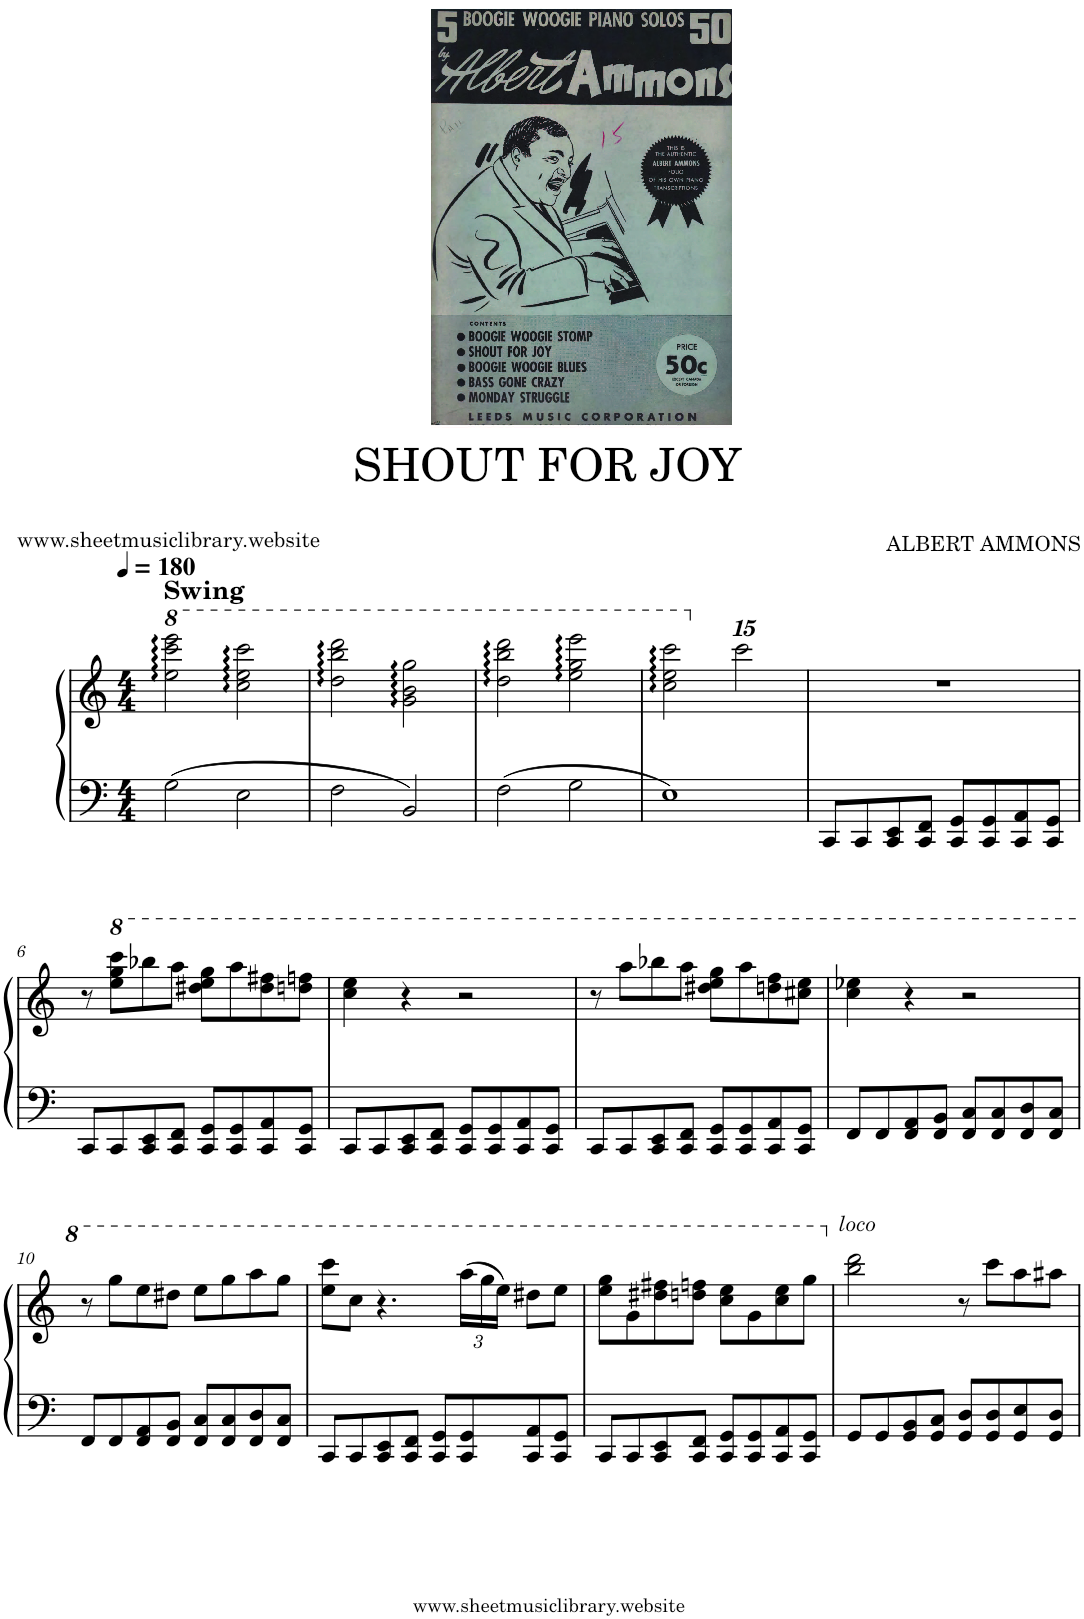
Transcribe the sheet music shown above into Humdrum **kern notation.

**kern	**kern
*part1	*part1
*staff2	*staff1
*I"Piano	*
*I'Pno.	*
*clefF4	*clefG2
*k[]	*k[]
*M4/4	*M4/4
*MM180	*MM180
*	*8va
=1	=1
!	!LO:TX:a:B:t=Swing
2G\	2eee\:: 2cccc\:: 2eeee\::
2E\	2ccc\:: 2eee\:: 2cccc\::
=2	=2
2F\	2ddd\:: 2bbb\:: 2dddd\::
2BB/	2gg\:: 2bb\:: 2ggg\::
=3	=3
2F\	2ddd\:: 2bbb\:: 2dddd\::
2G\	2eee\:: 2ggg\:: 2eeee\::
=4	=4
1E	2ccc\:: 2eee\:: 2cccc\::
*	*X8va
*	*15ba
.	2c\
=5	=5
*	*X15ba
8CC/L	1r
8CC/	.
8CC/ 8EE/	.
8CC/ 8FF/J	.
8CC/ 8GG/L	.
8CC/ 8GG/	.
8CC/ 8AA/	.
8CC/ 8GG/J	.
!!LO:LB:g=z
=6	=6
8CC/L	8r
*	*8va
8CC/	8eee\ 8ggg\ 8cccc\L
8CC/ 8EE/	8bbb-X\
8CC/ 8FF/J	8aaa\J
8CC/ 8GG/L	8ddd#X\ 8eee\ 8ggg\L
8CC/ 8GG/	8aaa\
8CC/ 8AA/	8ddd#\ 8fff#X\
8CC/ 8GG/J	8dddn\ 8fffn\J
=7	=7
8CC/L	4ccc\ 4eee\
8CC/	.
8CC/ 8EE/	4r
8CC/ 8FF/J	.
8CC/ 8GG/L	2r
8CC/ 8GG/	.
8CC/ 8AA/	.
8CC/ 8GG/J	.
=8	=8
8CC/L	8r
8CC/	8aaa\L
8CC/ 8EE/	8bbb-X\
8CC/ 8FF/J	8aaa\J
8CC/ 8GG/L	8ddd#X\ 8eee\ 8ggg\L
8CC/ 8GG/	8aaa\
8CC/ 8AA/	8dddn\ 8fff\
8CC/ 8GG/J	8ccc#X\ 8eee\J
=9	=9
8FF/L	4ccc\ 4eee-X\
8FF/	.
8FF/ 8AA/	4r
8FF/ 8BB/J	.
8FF/ 8C/L	2r
8FF/ 8C/	.
8FF/ 8D/	.
8FF/ 8C/J	.
!!LO:LB:g=z
=10	=10
8FF/L	8r
8FF/	8ggg\L
8FF/ 8AA/	8eee\
8FF/ 8BB/J	8ddd#X\J
8FF/ 8C/L	8eee\L
8FF/ 8C/	8ggg\
8FF/ 8D/	8aaa\
8FF/ 8C/J	8ggg\J
=11	=11
8CC/L	8eee\ 8cccc\L
8CC/	8ccc\J
8CC/ 8EE/	4.r
8CC/ 8FF/J	.
8CC/ 8GG/L	.
*	*Xbrackettup
8CC/ 8GG/	(24aaa\LL
.	24ggg\
.	24eee\JJ)
8CC/ 8AA/	8ddd#X\L
8CC/ 8GG/J	8eee\J
=12	=12
8CC/L	8eee\ 8ggg\L
8CC/	8gg\
8CC/ 8EE/	8ddd#X\ 8fff#X\
8CC/ 8FF/J	8dddn\ 8fffn\J
8CC/ 8GG/L	8ccc\ 8eee\L
8CC/ 8GG/	8gg\
8CC/ 8AA/	8ccc\ 8eee\
8CC/ 8GG/J	8ggg\J
=13	=13
*	*X8va
!	!LO:TX:a:i:t=loco
8GG/L	2bb\ 2ddd\
8GG/	.
8GG/ 8BB/	.
8GG/ 8C/J	.
8GG/ 8D/L	8r
8GG/ 8D/	8ccc\L
8GG/ 8E/	8aa\
8GG/ 8D/J	8aa#X\J
=	=
*-	*-
